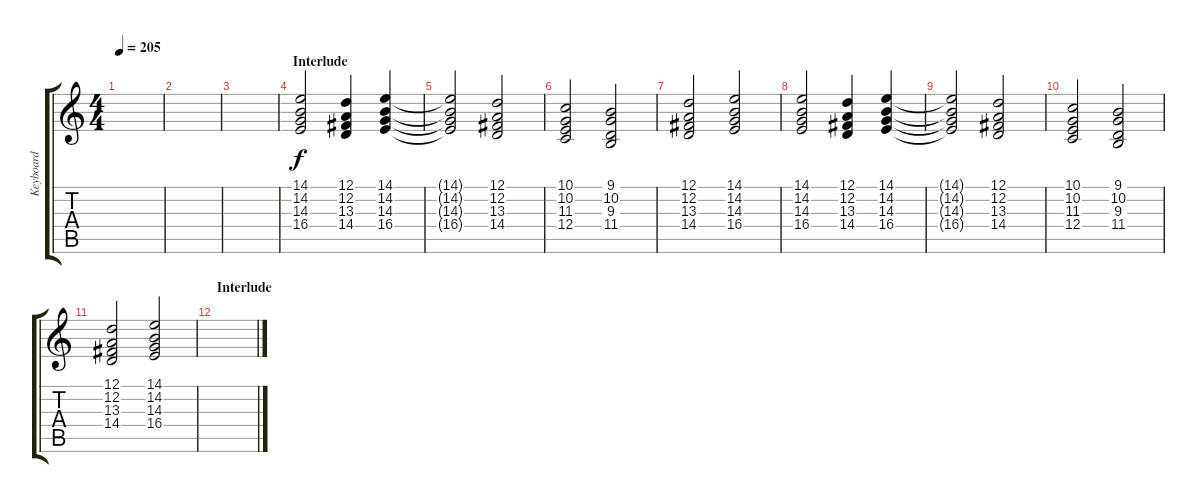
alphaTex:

\track ("Keyboard" "Keyboard") {instrument stringensemble1}
\staff {score tabs}
\tuning (D4 A3 F3 C3 G2 D2) {hide}
\ts (4 4)
\tempo 205
\clef g2
\ks c
|
|
|
\section ("" "Interlude")
(14.1 14.2 14.3 16.4).2{instrument drawbarorgan} (12.1 12.2 13.3 14.4).4 (14.1 14.2 14.3 16.4).4 |
(14.1{t} 14.2{t} 14.3{t} 16.4{t}).2 (12.1 12.2 13.3 14.4).2 |
(10.1 10.2 11.3 12.4).2 (9.1 10.2 9.3 11.4).2 |
(12.1 12.2 13.3 14.4).2 (14.1 14.2 14.3 16.4).2 |
(14.1 14.2 14.3 16.4).2 (12.1 12.2 13.3 14.4).4 (14.1 14.2 14.3 16.4).4 |
(14.1{t} 14.2{t} 14.3{t} 16.4{t}).2 (12.1 12.2 13.3 14.4).2 |
(10.1 10.2 11.3 12.4).2 (9.1 10.2 9.3 11.4).2 |
(12.1 12.2 13.3 14.4).2 (14.1 14.2 14.3 16.4).2 |
\section ("" "Interlude")
